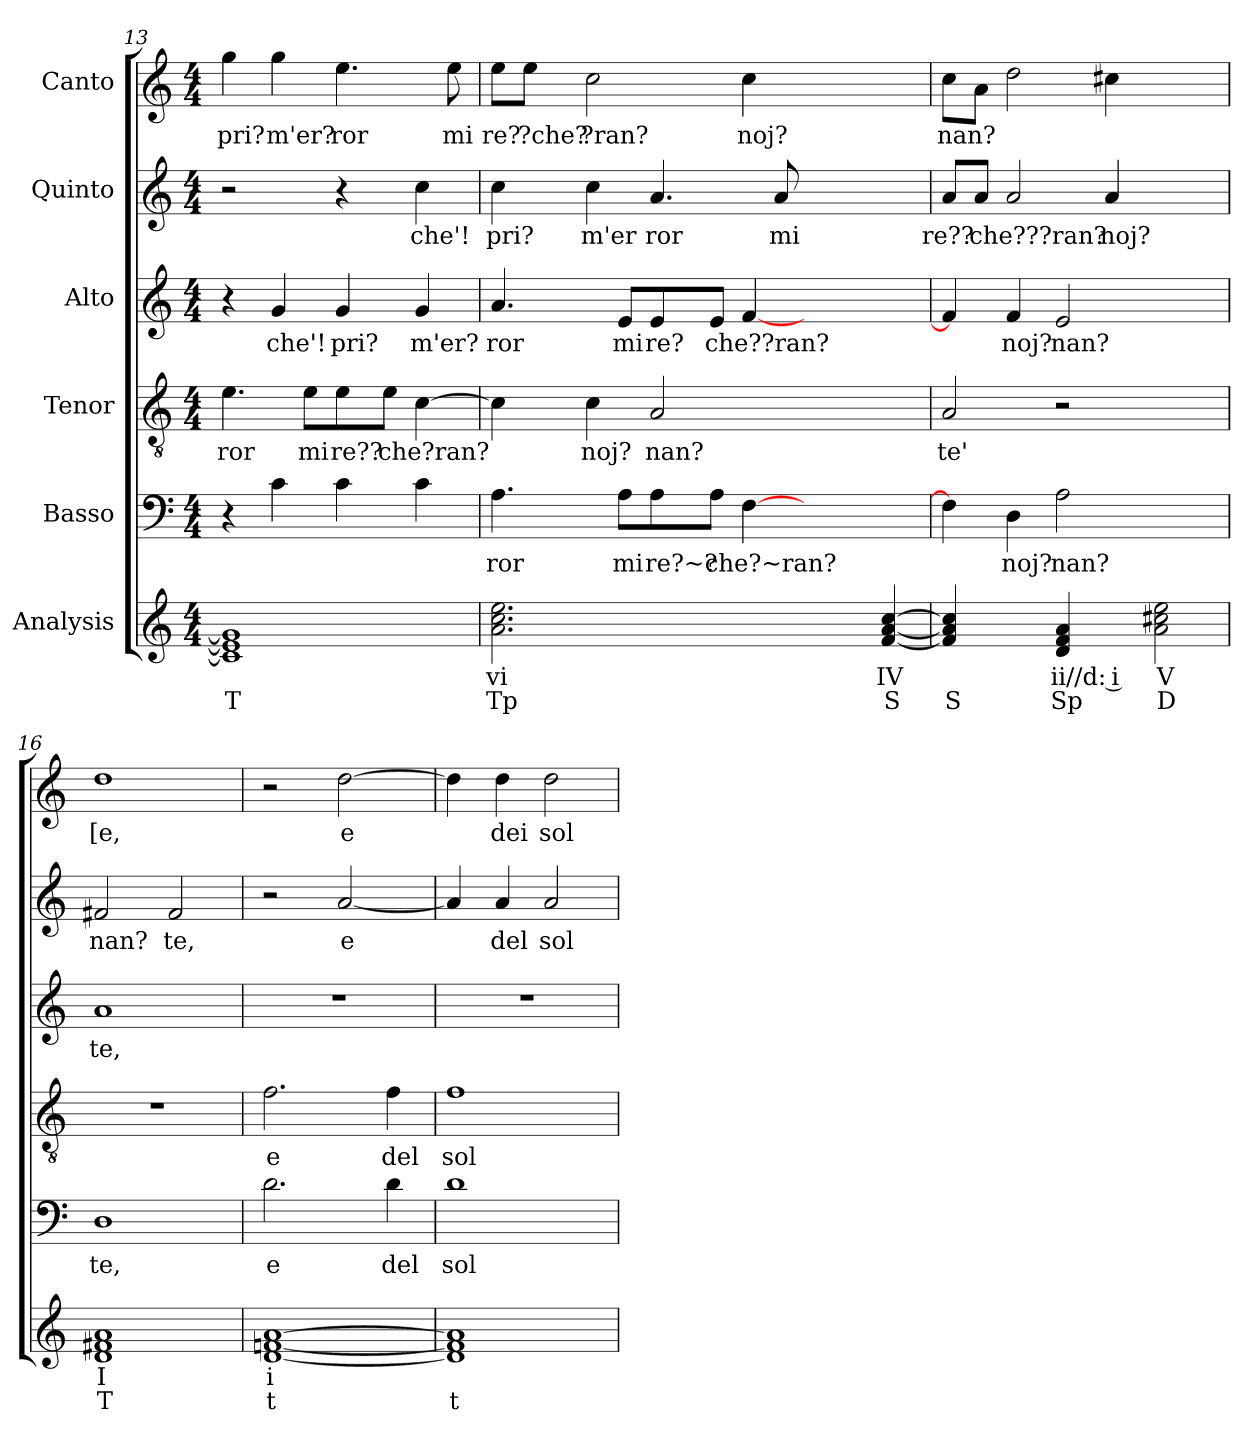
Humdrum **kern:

**kern	**text	**text	**kern	**text	**kern	**text	**kern	**text	**kern	**text	**kern	**text
*part6	*part6	*part6	*part5	*part5	*part4	*part4	*part3	*part3	*part2	*part2	*part1	*part1
*staff6	*staff6	*staff6	*staff5	*staff5	*staff4	*staff4	*staff3	*staff3	*staff2	*staff2	*staff1	*staff1
*I"Analysis	*	*	*I"Basso	*	*I"Tenor	*	*I"Alto	*	*I"Quinto	*	*I"Canto	*
*	*	*	*clefF4	*	*clefGv2	*	*clefG2	*	*clefG2	*	*clefG2	*
*k[]	*	*	*k[]	*	*k[]	*	*k[]	*	*k[]	*	*k[]	*
*M4/4	*	*	*M4/4	*	*M4/4	*	*M4/4	*	*M4/4	*	*M4/4	*
=13	=13	=13	=13	=13	=13	=13	=13	=13	=13	=13	=13	=13
!	!	!	!	!	!	!LO:LY:b	!	!	!	!	!	!
!	!	!	!	!	!	!	!	!	!	!	!	!LO:LY:b
1c] 1e] 1g]	.	T	4r	.	4.e\	ror	4r	.	2r	.	4gg\	pri?
!	!	!	!	!	!	!	!	!LO:LY:b	!	!	!	!
!	!	!	!	!	!	!	!	!	!	!	!	!LO:LY:b
.	.	.	4c\	.	.	.	4g/	che'!	.	.	4gg\	m'er?
!	!	!	!	!	!	!LO:LY:b	!	!	!	!	!	!
.	.	.	.	.	8e\L	mi	.	.	.	.	.	.
!	!	!	!	!	!	!LO:LY:b	!	!	!	!	!	!
!	!	!	!	!	!	!	!	!LO:LY:b	!	!	!	!
!	!	!	!	!	!	!	!	!	!	!	!	!LO:LY:b
.	.	.	4c\	.	8e\	re??	4g/	pri?	4r	.	4.ee\	ror
!	!	!	!	!	!	!LO:LY:b	!	!	!	!	!	!
.	.	.	.	.	8e\J	che?ran?	.	.	.	.	.	.
!	!	!	!	!	!	!	!	!LO:LY:b	!	!	!	!
!	!	!	!	!	!	!	!	!	!	!LO:LY:b	!	!
.	.	.	4c\	.	[4c\	.	4g/	m'er?	4cc\	che'!	.	.
!	!	!	!	!	!	!	!	!	!	!	!	!LO:LY:b
.	.	.	.	.	.	.	.	.	.	.	8ee\	mi
=14	=14	=14	=14	=14	=14	=14	=14	=14	=14	=14	=14	=14
!	!	!	!	!LO:LY:b	!	!	!	!	!	!	!	!
!	!	!	!	!	!	!	!	!LO:LY:b	!	!	!	!
!	!	!	!	!	!	!	!	!	!	!LO:LY:b	!	!
!	!	!	!	!	!	!	!	!	!	!	!	!LO:LY:b
2.a 2.cc 2.ee	vi	Tp	4.A\	ror	4c\]	.	4.a/	ror	4cc\	pri?	8ee\L	re?
!	!	!	!	!	!	!	!	!	!	!	!	!LO:LY:b
.	.	.	.	.	.	.	.	.	.	.	8ee\J	?che?
!	!	!	!	!	!	!LO:LY:b	!	!	!	!	!	!
!	!	!	!	!	!	!	!	!	!	!LO:LY:b	!	!
!	!	!	!	!	!	!	!	!	!	!	!	!LO:LY:b
.	.	.	.	.	4c\	noj?	.	.	4cc\	m'er	2cc\	?ran?
!	!	!	!	!LO:LY:b	!	!	!	!	!	!	!	!
!	!	!	!	!	!	!	!	!LO:LY:b	!	!	!	!
.	.	.	8A\L	mi	.	.	8e/L	mi	.	.	.	.
!	!	!	!	!LO:LY:b	!	!	!	!	!	!	!	!
!	!	!	!	!	!	!LO:LY:b	!	!	!	!	!	!
!	!	!	!	!	!	!	!	!LO:LY:b	!	!	!	!
!	!	!	!	!	!	!	!	!	!	!LO:LY:b	!	!
.	.	.	8A\	re?~?	2A/	nan?	8e/	re?	4.a/	ror	.	.
!	!	!	!	!LO:LY:b	!	!	!	!	!	!	!	!
!	!	!	!	!	!	!	!	!LO:LY:b	!	!	!	!
.	.	.	8A\J	che?~ran?	.	.	8e/J	che??ran?	.	.	.	.
!	!	!	!	!	!	!	!	!	!	!	!	!LO:LY:b
2.ryy	.	.	[4F\	.	.	.	[4f/	.	.	.	4cc\	noj?
!	!	!	!	!	!	!	!	!	!	!LO:LY:b	!	!
.	.	.	.	.	.	.	.	.	8a/	mi	.	.
.	.	.	2.ryy	.	2.ryy	.	2.ryy	.	2.ryy	.	2.ryy	.
[4f [4a [4cc	IV	S	.	.	.	.	.	.	.	.	.	.
=15	=15	=15	=15	=15	=15	=15	=15	=15	=15	=15	=15	=15
!	!	!	!	!	!	!LO:LY:b	!	!	!	!	!	!
!	!	!	!	!	!	!	!	!	!	!LO:LY:b	!	!
!	!	!	!	!	!	!	!	!	!	!	!	!LO:LY:b
4f] 4a] 4cc]	.	S	4F\]	.	2A/	te'	4f/]	.	8a/L	re??	8cc\L	nan?
!	!	!	!	!	!	!	!	!	!	!LO:LY:b	!	!
.	.	.	.	.	.	.	.	.	8a/J	che???ran?	8a\J	.
!	!	!	!	!LO:LY:b	!	!	!	!	!	!	!	!
!	!	!	!	!	!	!	!	!LO:LY:b	!	!	!	!
4ryy	.	.	4D\	noj?	.	.	4f/	noj?	2a/	.	2dd\	.
!	!	!	!	!LO:LY:b	!	!	!	!	!	!	!	!
!	!	!	!	!	!	!	!	!LO:LY:b	!	!	!	!
4d 4f 4a	ii//d: i	Sp	2A\	nan?	2r	.	2e/	nan?	.	.	.	.
!	!	!	!	!	!	!	!	!	!	!LO:LY:b	!	!
4ryy	.	.	.	.	.	.	.	.	4a/	noj?	4cc#X\	.
2a 2cc#X 2ee	V	D	2ryy	.	2ryy	.	2ryy	.	2ryy	.	2ryy	.
=16	=16	=16	=16	=16	=16	=16	=16	=16	=16	=16	=16	=16
!	!	!	!	!LO:LY:b	!	!	!	!	!	!	!	!
!	!	!	!	!	!	!	!	!LO:LY:b	!	!	!	!
!	!	!	!	!	!	!	!	!	!	!LO:LY:b	!	!
!	!	!	!	!	!	!	!	!	!	!	!	!LO:LY:b
1d 1f#X 1a	I	T	1D	te,	1r	.	1a	te,	2f#X/	nan?	1dd	[e,
!	!	!	!	!	!	!	!	!	!	!LO:LY:b	!	!
.	.	.	.	.	.	.	.	.	2f#/	te,	.	.
=17	=17	=17	=17	=17	=17	=17	=17	=17	=17	=17	=17	=17
!	!	!	!	!LO:LY:b	!	!	!	!	!	!	!	!
!	!	!	!	!	!	!LO:LY:b	!	!	!	!	!	!
[1d [1fn [1a	i	t	2.d\	e	2.f\	e	1r	.	2r	.	2r	.
!	!	!	!	!	!	!	!	!	!	!LO:LY:b	!	!
!	!	!	!	!	!	!	!	!	!	!	!	!LO:LY:b
.	.	.	.	.	.	.	.	.	[2a/	e	[2dd\	e
!	!	!	!	!LO:LY:b	!	!	!	!	!	!	!	!
!	!	!	!	!	!	!LO:LY:b	!	!	!	!	!	!
.	.	.	4d\	del	4f\	del	.	.	.	.	.	.
=18	=18	=18	=18	=18	=18	=18	=18	=18	=18	=18	=18	=18
!	!	!	!	!LO:LY:b	!	!	!	!	!	!	!	!
!	!	!	!	!	!	!LO:LY:b	!	!	!	!	!	!
1d] 1f] 1a]	.	t	1d	sol	1f	sol	1r	.	4a/]	.	4dd\]	.
!	!	!	!	!	!	!	!	!	!	!LO:LY:b	!	!
!	!	!	!	!	!	!	!	!	!	!	!	!LO:LY:b
.	.	.	.	.	.	.	.	.	4a/	del	4dd\	dei
!	!	!	!	!	!	!	!	!	!	!LO:LY:b	!	!
!	!	!	!	!	!	!	!	!	!	!	!	!LO:LY:b
.	.	.	.	.	.	.	.	.	2a/	sol	2dd\	sol
=	=	=	=	=	=	=	=	=	=	=	=	=
*-	*-	*-	*-	*-	*-	*-	*-	*-	*-	*-	*-	*-
